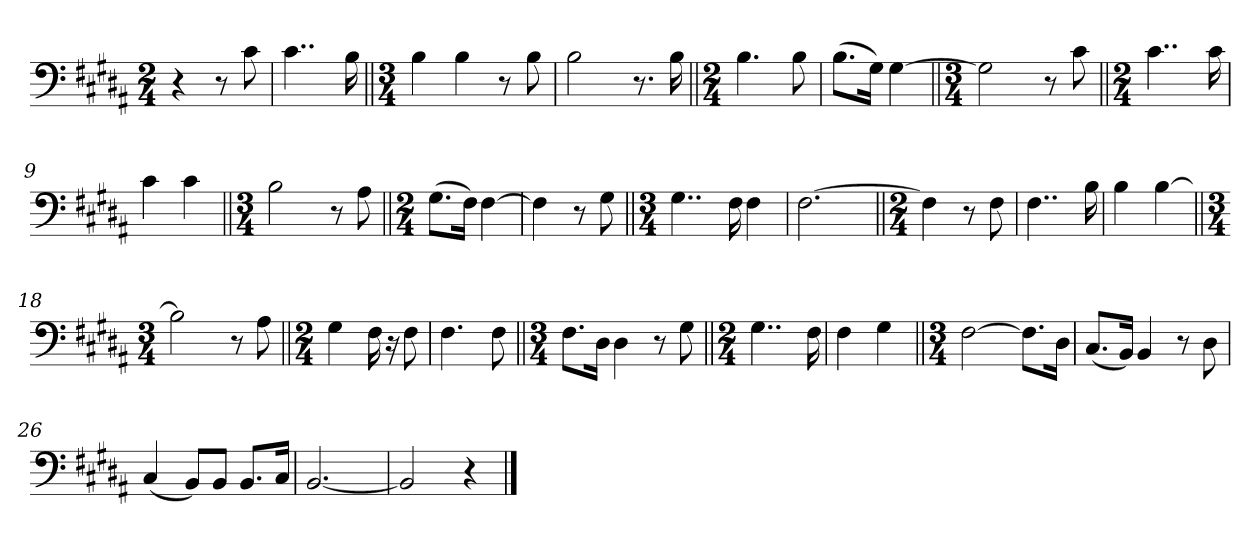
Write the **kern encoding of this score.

**kern
*part1
*staff1
*clefF4
*k[f#c#g#d#a#]
*M2/4
=1
4r
8r
8c#\
=2
4..c#\
16B\
=3||
*M3/4
4B\
4B\
8r
8B\
=4
2B\
8.r
16B\
=5||
*M2/4
4.B\
8B\
=6
(8.B\L
16G#\Jk)
[4G#\
=7||
*M3/4
2G#\]
8r
8c#\
=8||
*M2/4
4..c#\
16c#\
=9
4c#\
4c#\
=10||
*M3/4
2B\
8r
8A#\
=11||
*M2/4
(8.G#\L
16F#\Jk)
[4F#\
=12
4F#\]
8r
8G#\
=13||
*M3/4
4..G#\
16F#\
4F#\
=14
[2.F#\
=15||
*M2/4
4F#\]
8r
8F#\
=16
4..F#\
16B\
=17
4B\
[4B\
=18||
*M3/4
2B\]
8r
8A#\
=19||
*M2/4
4G#\
16F#\
16r
8F#\
=20
4.F#\
8F#\
=21||
*M3/4
8.F#\L
16D#\Jk
4D#\
8r
8G#\
=22||
*M2/4
4..G#\
16F#\
=23
4F#\
4G#\
=24||
*M3/4
[2F#\
8.F#\L]
16D#\Jk
=25
(8.C#/L
16BB/Jk)
4BB/
8r
8D#\
=26
(4C#/
8BB/L)
8BB/J
8.BB/L
16C#/Jk
=27
[2.BB/
=28
2BB/]
4r
==
*-
